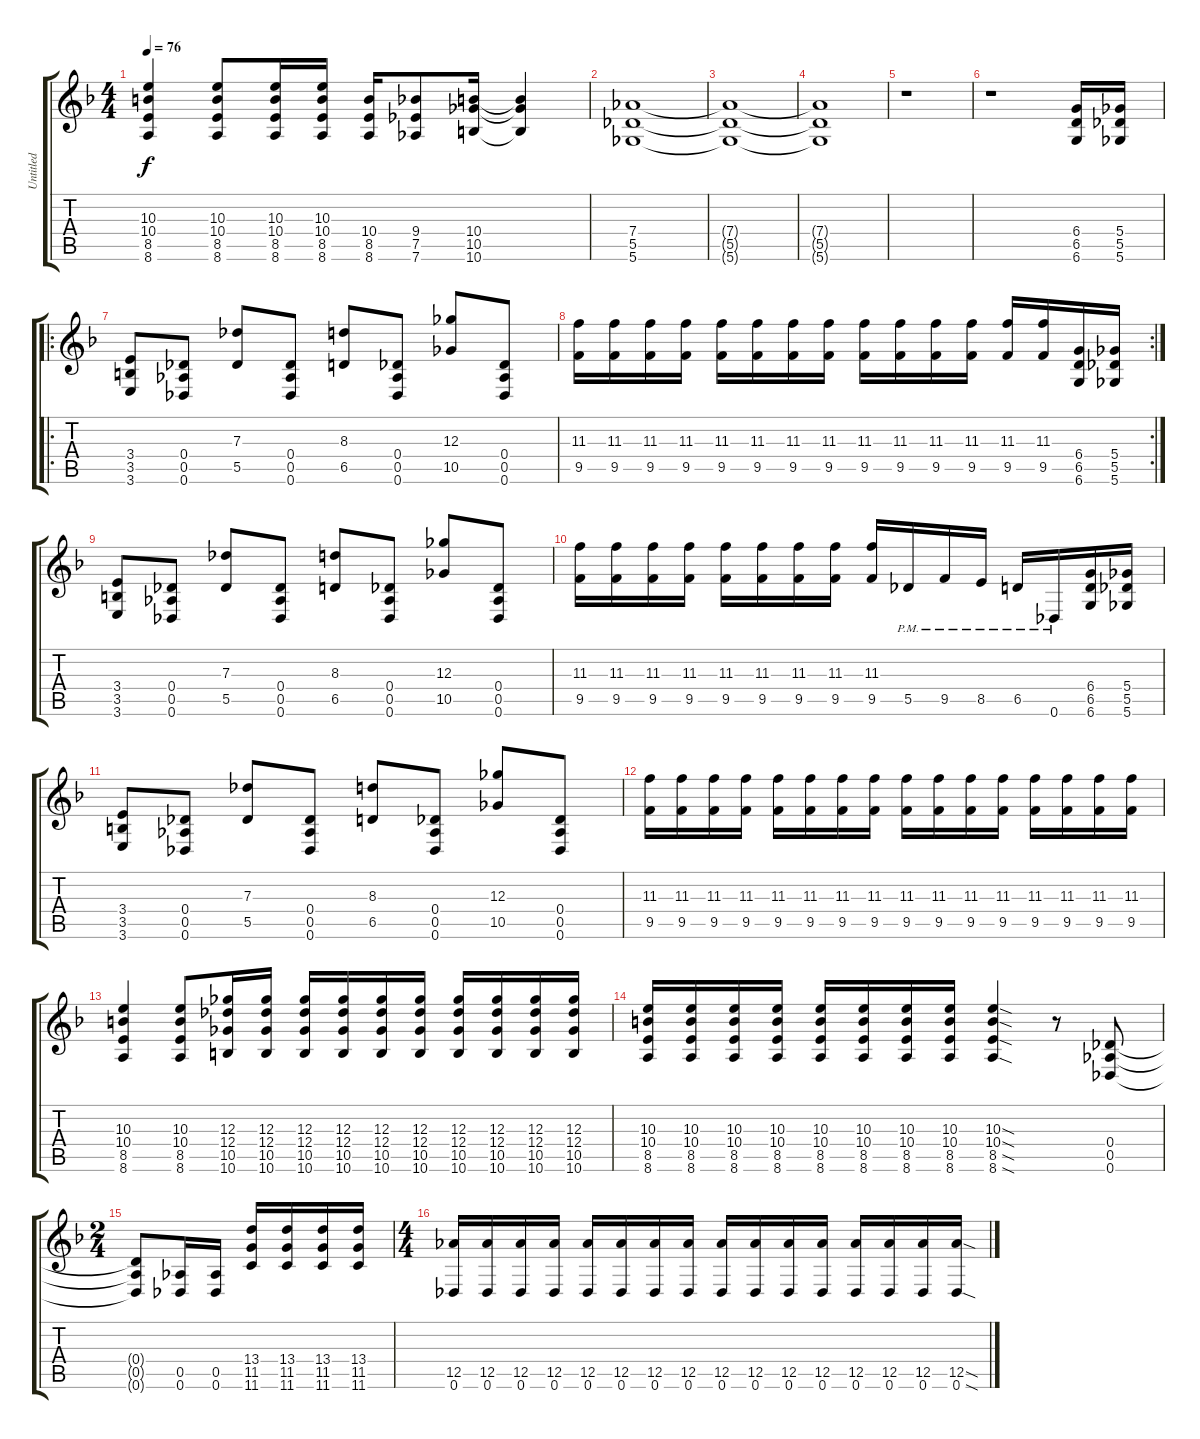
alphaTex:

\track ("Untitled" "Untitled") {instrument distortionguitar}
\staff {score tabs}
\tuning (Eb4 Bb3 Gb3 Db3 Ab2 Db2) {hide}
\ts (4 4)
\tempo 76
\clef g2
\ks f
(10.3 10.4 8.5 8.6).4{dy f} (10.3 10.4 8.5 8.6).8 (10.3 10.4 8.5 8.6).16 (10.3 10.4 8.5 8.6).16 (10.4 8.5 8.6).16 (9.4 7.5 7.6).8 (10.4 10.5 10.6).16 (10.4{t} 10.5{t} 10.6{t}).4 |
(7.4 5.5 5.6).1 |
(7.4{t} 5.5{t} 5.6{t}).1 |
(7.4{t} 5.5{t} 5.6{t}).1 |
r.1 |
r.1 (6.4 6.5 6.6).16 (5.4 5.5 5.6).16 |
\ro
(3.4 3.5 3.6).8 (0.4 0.5 0.6).8 (7.3 5.5).8 (0.4 0.5 0.6).8 (8.3 6.5).8 (0.4 0.5 0.6).8 (12.3 10.5).8 (0.4 0.5 0.6).8 |
\rc 2
(11.3 9.5).16 (11.3 9.5).16 (11.3 9.5).16 (11.3 9.5).16 (11.3 9.5).16 (11.3 9.5).16 (11.3 9.5).16 (11.3 9.5).16 (11.3 9.5).16 (11.3 9.5).16 (11.3 9.5).16 (11.3 9.5).16 (11.3 9.5).16 (11.3 9.5).16 (6.4 6.5 6.6).16 (5.4 5.5 5.6).16 |
(3.4 3.5 3.6).8 (0.4 0.5 0.6).8 (7.3 5.5).8 (0.4 0.5 0.6).8 (8.3 6.5).8 (0.4 0.5 0.6).8 (12.3 10.5).8 (0.4 0.5 0.6).8 |
(11.3 9.5).16 (11.3 9.5).16 (11.3 9.5).16 (11.3 9.5).16 (11.3 9.5).16 (11.3 9.5).16 (11.3 9.5).16 (11.3 9.5).16 (11.3 9.5).16 5.5{pm}.16 9.5{pm}.16 8.5{pm}.16 6.5{pm}.16 0.6{pm}.16 (6.4 6.5 6.6).16 (5.4 5.5 5.6).16 |
(3.4 3.5 3.6).8 (0.4 0.5 0.6).8 (7.3 5.5).8 (0.4 0.5 0.6).8 (8.3 6.5).8 (0.4 0.5 0.6).8 (12.3 10.5).8 (0.4 0.5 0.6).8 |
(11.3 9.5).16 (11.3 9.5).16 (11.3 9.5).16 (11.3 9.5).16 (11.3 9.5).16 (11.3 9.5).16 (11.3 9.5).16 (11.3 9.5).16 (11.3 9.5).16 (11.3 9.5).16 (11.3 9.5).16 (11.3 9.5).16 (11.3 9.5).16 (11.3 9.5).16 (11.3 9.5).16 (11.3 9.5).16 |
(10.3 10.4 8.5 8.6).4 (10.3 10.4 8.5 8.6).8 (12.3 12.4 10.5 10.6).16 (12.3 12.4 10.5 10.6).16 (12.3 12.4 10.5 10.6).16 (12.3 12.4 10.5 10.6).16 (12.3 12.4 10.5 10.6).16 (12.3 12.4 10.5 10.6).16 (12.3 12.4 10.5 10.6).16 (12.3 12.4 10.5 10.6).16 (12.3 12.4 10.5 10.6).16 (12.3 12.4 10.5 10.6).16 |
(10.3 10.4 8.5 8.6).16 (10.3 10.4 8.5 8.6).16 (10.3 10.4 8.5 8.6).16 (10.3 10.4 8.5 8.6).16 (10.3 10.4 8.5 8.6).16 (10.3 10.4 8.5 8.6).16 (10.3 10.4 8.5 8.6).16 (10.3 10.4 8.5 8.6).16 (10.3{sod} 10.4{sod} 8.5{sod} 8.6{sod}).4 r.8 (0.4 0.5 0.6).8 |
\ts (2 4)
(0.4{t} 0.5{t} 0.6{t}).8 (0.5 0.6).16 (0.5 0.6).16 (13.4 11.5 11.6).16 (13.4 11.5 11.6).16 (13.4 11.5 11.6).16 (13.4 11.5 11.6).16 |
\ts (4 4)
(12.5 0.6).16 (12.5 0.6).16 (12.5 0.6).16 (12.5 0.6).16 (12.5 0.6).16 (12.5 0.6).16 (12.5 0.6).16 (12.5 0.6).16 (12.5 0.6).16 (12.5 0.6).16 (12.5 0.6).16 (12.5 0.6).16 (12.5 0.6).16 (12.5 0.6).16 (12.5 0.6).16 (12.5{sod} 0.6{sod}).16
